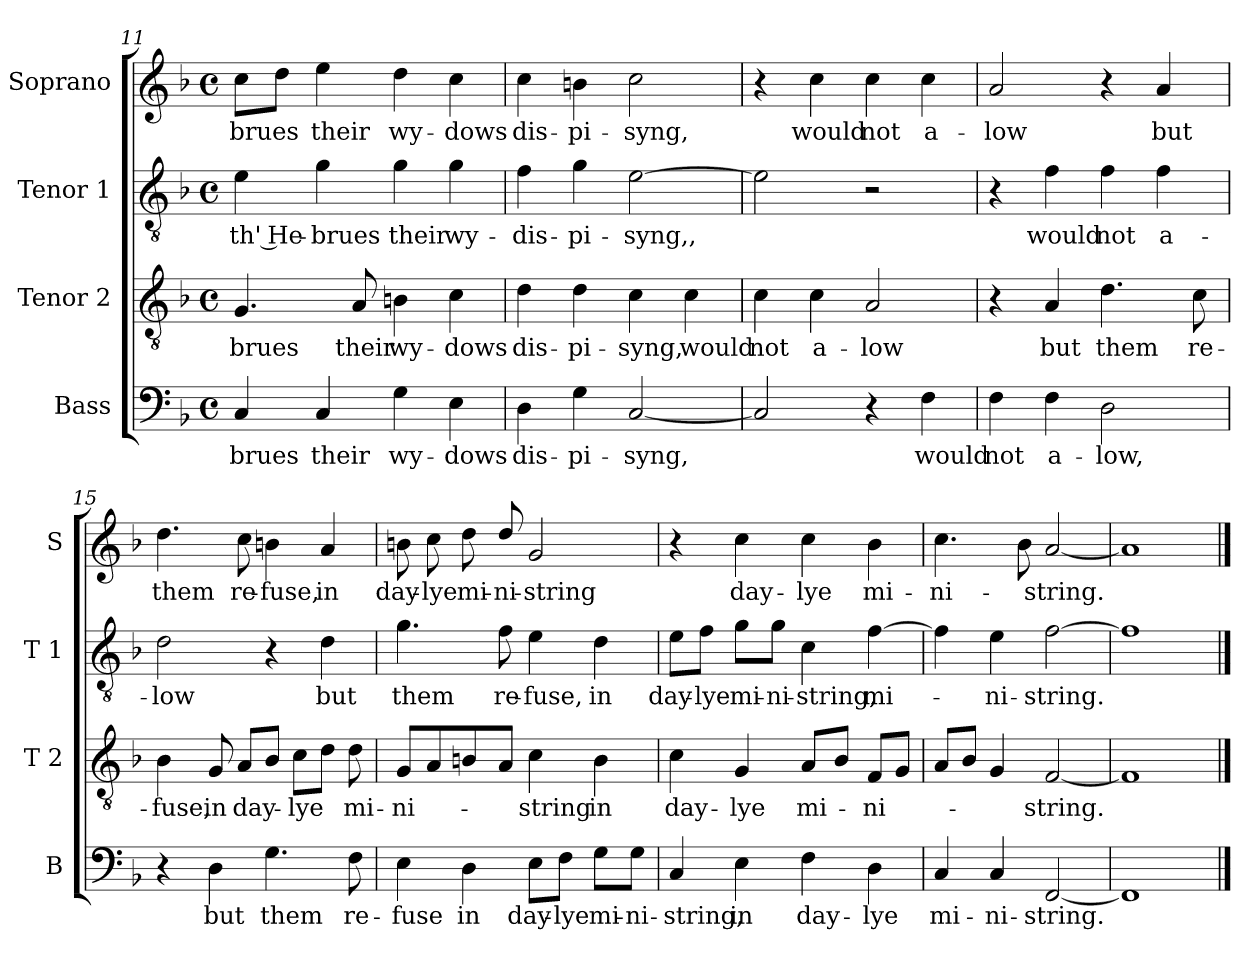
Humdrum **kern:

**kern	**text	**kern	**text	**kern	**text	**kern	**text
*part4	*part4	*part3	*part3	*part2	*part2	*part1	*part1
*staff4	*staff4	*staff3	*staff3	*staff2	*staff2	*staff1	*staff1
*I"Bass	*	*I"Tenor 2	*	*I"Tenor 1	*	*I"Soprano	*
*I'B	*	*I'T 2	*	*I'T 1	*	*I'S	*
!!LO:PB:g=z
*clefF4	*	*clefGv2	*	*clefGv2	*	*clefG2	*
*k[b-]	*	*k[b-]	*	*k[b-]	*	*k[b-]	*
*F:	*	*F:	*	*F:	*	*F:	*
*M4/4	*	*M4/4	*	*M4/4	*	*M4/4	*
*met(c)	*	*met(c)	*	*met(c)	*	*met(c)	*
=11	=11	=11	=11	=11	=11	=11	=11
!	!LO:LY:b	!	!LO:LY:b	!	!LO:LY:b	!	!LO:LY:b
4C/	-brues	4.G/	-brues	4e\	th' He-	8cc\L	-brues
.	.	.	.	.	.	8dd\J	.
!	!LO:LY:b	!	!	!	!LO:LY:b	!	!LO:LY:b
4C/	their	.	.	4g\	-brues	4ee\	their
!	!	!	!LO:LY:b	!	!	!	!
.	.	8A/	their	.	.	.	.
!	!LO:LY:b	!	!LO:LY:b	!	!LO:LY:b	!	!LO:LY:b
4G\	wy-	4Bn\	wy-	4g\	their	4dd\	wy-
!	!LO:LY:b	!	!LO:LY:b	!	!LO:LY:b	!	!LO:LY:b
4E\	-dows	4c\	-dows	4g\	wy-	4cc\	-dows
=12	=12	=12	=12	=12	=12	=12	=12
!	!LO:LY:b	!	!LO:LY:b	!	!LO:LY:b	!	!LO:LY:b
4D\	dis-	4d\	dis-	4f\	-dis-	4cc\	dis-
!	!LO:LY:b	!	!LO:LY:b	!	!LO:LY:b	!	!LO:LY:b
4G\	-pi-	4d\	-pi-	4g\	-pi-	4bn\	-pi-
!	!LO:LY:b	!	!LO:LY:b	!	!LO:LY:b	!	!LO:LY:b
[2C/	-syng,	4c\	-syng,	[2e\	-syng,,	2cc\	-syng,
!	!	!	!LO:LY:b	!	!	!	!
.	.	4c\	would	.	.	.	.
=13	=13	=13	=13	=13	=13	=13	=13
!	!	!	!LO:LY:b	!	!	!	!
2C/]	.	4c\	not	2e\]	.	4r	.
!	!	!	!LO:LY:b	!	!	!	!LO:LY:b
.	.	4c\	a-	.	.	4cc\	would
!	!	!	!LO:LY:b	!	!	!	!LO:LY:b
4r	.	2A/	-low	2r	.	4cc\	not
!	!LO:LY:b	!	!	!	!	!	!LO:LY:b
4F\	would	.	.	.	.	4cc\	a-
!!LO:LB:g=z
=14	=14	=14	=14	=14	=14	=14	=14
!	!LO:LY:b	!	!	!	!	!	!LO:LY:b
4F\	not	4r	.	4r	.	2a/	-low
!	!LO:LY:b	!	!LO:LY:b	!	!LO:LY:b	!	!
4F\	a-	4A/	but	4f\	would	.	.
!	!LO:LY:b	!	!LO:LY:b	!	!LO:LY:b	!	!
2D\	-low,	4.d\	them	4f\	not	4r	.
!	!	!	!	!	!LO:LY:b	!	!LO:LY:b
.	.	.	.	4f\	a-	4a/	but
!	!	!	!LO:LY:b	!	!	!	!
.	.	8c\	re-	.	.	.	.
=15	=15	=15	=15	=15	=15	=15	=15
!	!	!	!LO:LY:b	!	!LO:LY:b	!	!LO:LY:b
4r	.	4B-\	-fuse,	2d\	-low	4.dd\	them
!	!LO:LY:b	!	!LO:LY:b	!	!	!	!
4D\	but	8G/	in	.	.	.	.
!	!	!	!LO:LY:b	!	!	!	!LO:LY:b
.	.	8A/L	day-	.	.	8cc\	re-
!	!LO:LY:b	!	!	!	!	!	!LO:LY:b
4.G\	them	8B-/J	.	4r	.	4bn\	-fuse,
!	!	!	!LO:LY:b	!	!	!	!
.	.	8c\L	-lye	.	.	.	.
!	!	!	!	!	!LO:LY:b	!	!LO:LY:b
.	.	8d\J	.	4d\	but	4a/	in
!	!LO:LY:b	!	!LO:LY:b	!	!	!	!
8F\	re-	8d\	mi-	.	.	.	.
=16	=16	=16	=16	=16	=16	=16	=16
!	!LO:LY:b	!	!LO:LY:b	!	!LO:LY:b	!	!LO:LY:b
4E\	-fuse	8G/L	-ni-	4.g\	them	8bn\	day-
!	!	!	!	!	!	!	!LO:LY:b
.	.	8A/	.	.	.	8cc\	-lye
!	!LO:LY:b	!	!	!	!	!	!LO:LY:b
4D\	in	8Bn/	.	.	.	8dd\	mi-
!	!	!	!	!	!LO:LY:b	!	!LO:LY:b
.	.	8A/J	.	8f\	re-	8dd/	-ni-
!	!LO:LY:b	!	!LO:LY:b	!	!LO:LY:b	!	!LO:LY:b
8E\L	day-	4c\	-string	4e\	-fuse,	2g/	-string
!	!LO:LY:b	!	!	!	!	!	!
8F\J	-lye	.	.	.	.	.	.
!	!LO:LY:b	!	!LO:LY:b	!	!LO:LY:b	!	!
8G\L	mi-	4B\	in	4d\	in	.	.
!	!LO:LY:b	!	!	!	!	!	!
8G\J	-ni-	.	.	.	.	.	.
!!LO:LB:g=z
=17	=17	=17	=17	=17	=17	=17	=17
!	!LO:LY:b	!	!LO:LY:b	!	!LO:LY:b	!	!
4C/	-string,	4c\	day-	8e\L	day-	4r	.
!	!	!	!	!	!LO:LY:b	!	!
.	.	.	.	8f\J	-lye	.	.
!	!LO:LY:b	!	!LO:LY:b	!	!LO:LY:b	!	!LO:LY:b
4E\	in	4G/	-lye	8g\L	mi-	4cc\	day-
!	!	!	!	!	!LO:LY:b	!	!
.	.	.	.	8g\J	-ni-	.	.
!	!LO:LY:b	!	!LO:LY:b	!	!LO:LY:b	!	!LO:LY:b
4F\	day-	8A/L	mi-	4c\	-string,	4cc\	-lye
.	.	8B-/J	.	.	.	.	.
!	!LO:LY:b	!	!LO:LY:b	!	!LO:LY:b	!	!LO:LY:b
4D\	-lye	8F/L	-ni-	[4f\	mi-	4b-\	mi-
.	.	8G/J	.	.	.	.	.
=18	=18	=18	=18	=18	=18	=18	=18
!	!LO:LY:b	!	!	!	!	!	!LO:LY:b
4C/	mi-	8A/L	.	4f\]	.	4.cc\	-ni-
.	.	8B-/J	.	.	.	.	.
!	!LO:LY:b	!	!	!	!LO:LY:b	!	!
4C/	-ni-	4G/	.	4e\	-ni-	.	.
.	.	.	.	.	.	8b-\	.
!	!LO:LY:b	!	!LO:LY:b	!	!LO:LY:b	!	!LO:LY:b
[2FF/	-string.	[2F/	-string.	[2f\	-string.	[2a/	-string.
=19	=19	=19	=19	=19	=19	=19	=19
1FF]	.	1F]	.	1f]	.	1a]	.
==	==	==	==	==	==	==	==
*-	*-	*-	*-	*-	*-	*-	*-
